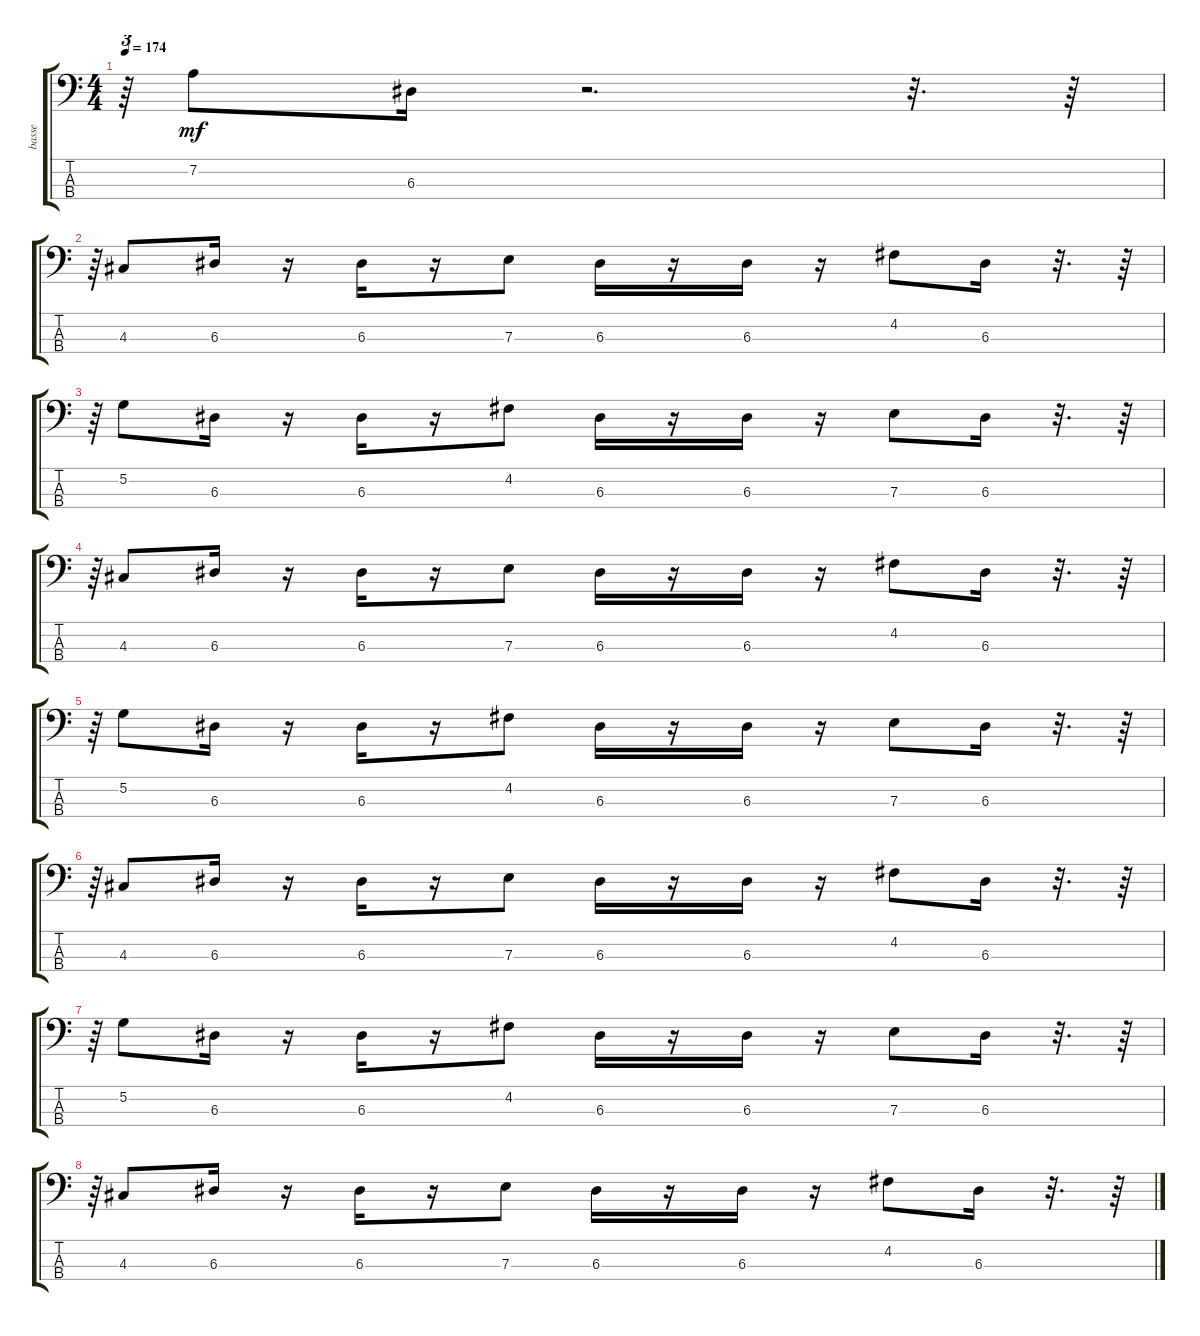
\track ("basse" "basse") {instrument electricbassfinger}
\staff {score tabs}
\tuning (G2 D2 A1 E1) {hide}
\ts (4 4)
\tempo 174
\clef f4
\ks c
r.64{tu (3 2) dy mf} 7.2.8 6.3.16 r.2{d} r.32{d} r.64 |
r.64{tu (3 2)} 4.3.8 6.3.16 r.16 6.3.16 r.16 7.3.8 6.3.16 r.16 6.3.16 r.16 4.2.8 6.3.16 r.32{d} r.64 |
r.64{tu (3 2)} 5.2.8 6.3.16 r.16 6.3.16 r.16 4.2.8 6.3.16 r.16 6.3.16 r.16 7.3.8 6.3.16 r.32{d} r.64 |
r.64{tu (3 2)} 4.3.8 6.3.16 r.16 6.3.16 r.16 7.3.8 6.3.16 r.16 6.3.16 r.16 4.2.8 6.3.16 r.32{d} r.64 |
r.64{tu (3 2)} 5.2.8 6.3.16 r.16 6.3.16 r.16 4.2.8 6.3.16 r.16 6.3.16 r.16 7.3.8 6.3.16 r.32{d} r.64 |
r.64{tu (3 2)} 4.3.8 6.3.16 r.16 6.3.16 r.16 7.3.8 6.3.16 r.16 6.3.16 r.16 4.2.8 6.3.16 r.32{d} r.64 |
r.64{tu (3 2)} 5.2.8 6.3.16 r.16 6.3.16 r.16 4.2.8 6.3.16 r.16 6.3.16 r.16 7.3.8 6.3.16 r.32{d} r.64 |
r.64{tu (3 2)} 4.3.8 6.3.16 r.16 6.3.16 r.16 7.3.8 6.3.16 r.16 6.3.16 r.16 4.2.8 6.3.16 r.32{d} r.64
